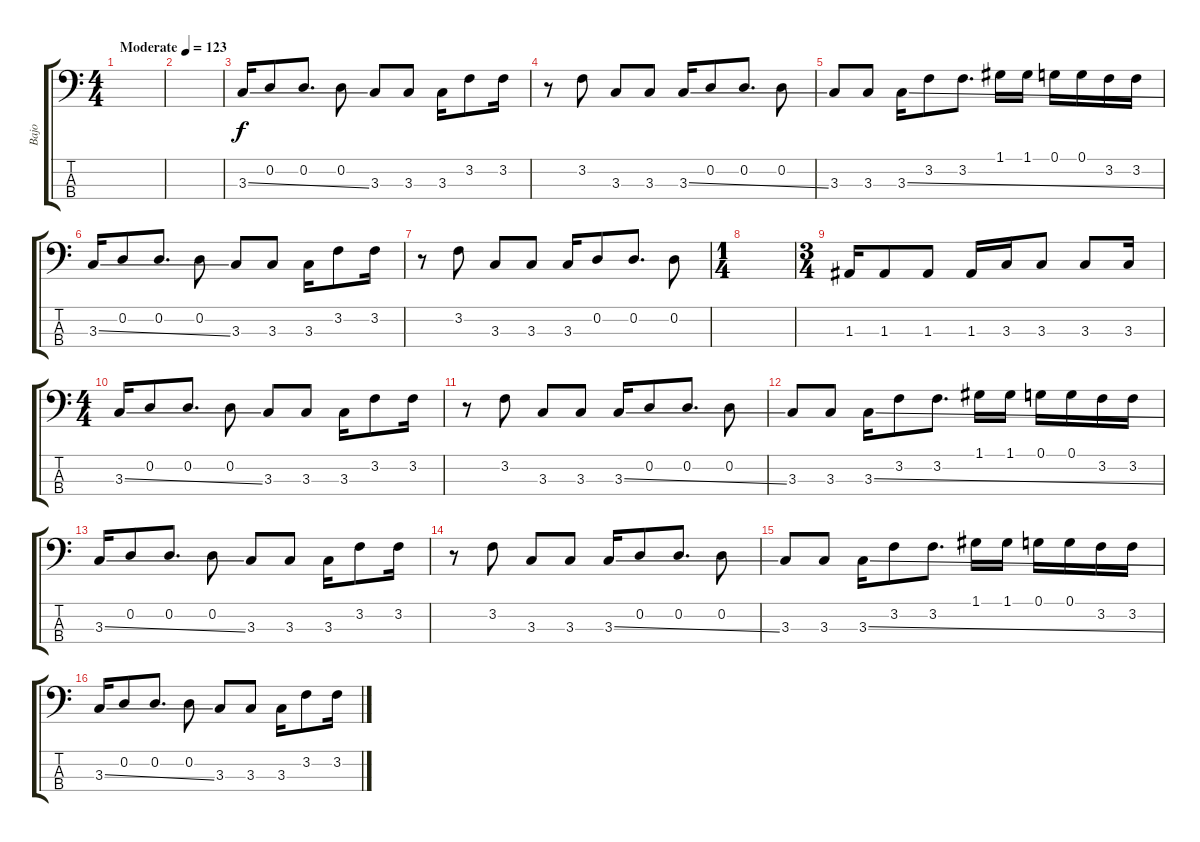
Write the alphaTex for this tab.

\track ("Bajo" "Bajo") {instrument electricbasspick}
\staff {score tabs}
\tuning (G2 D2 A1 E1) {hide}
\ts (4 4)
\tempo (123 "Moderate")
\clef f4
\ks c
|
|
3.3{ss}.16 0.2.8 0.2.8{d} 0.2.8 3.3.8 3.3.8 3.3.16 3.2.8 3.2.16 |
r.8 3.2.8 3.3.8 3.3.8 3.3{ss}.16 0.2.8 0.2.8{d} 0.2.8 |
3.3.8 3.3.8 3.3{ss}.16 3.2.8 3.2.8{d} 1.1.16 1.1.16 0.1.16 0.1.16 3.2.16 3.2.16 |
3.3{ss}.16 0.2.8 0.2.8{d} 0.2.8 3.3.8 3.3.8 3.3.16 3.2.8 3.2.16 |
r.8 3.2.8 3.3.8 3.3.8 3.3.16 0.2.8 0.2.8{d} 0.2.8 |
\ts (1 4)
|
\ts (3 4)
1.3.16 1.3.8 1.3.8 1.3.16 3.3.16 3.3.8 3.3.8 3.3.16 |
\ts (4 4)
3.3{ss}.16 0.2.8 0.2.8{d} 0.2.8 3.3.8 3.3.8 3.3.16 3.2.8 3.2.16 |
r.8 3.2.8 3.3.8 3.3.8 3.3{ss}.16 0.2.8 0.2.8{d} 0.2.8 |
3.3.8 3.3.8 3.3{ss}.16 3.2.8 3.2.8{d} 1.1.16 1.1.16 0.1.16 0.1.16 3.2.16 3.2.16 |
3.3{ss}.16 0.2.8 0.2.8{d} 0.2.8 3.3.8 3.3.8 3.3.16 3.2.8 3.2.16 |
r.8 3.2.8 3.3.8 3.3.8 3.3{ss}.16 0.2.8 0.2.8{d} 0.2.8 |
3.3.8 3.3.8 3.3{ss}.16 3.2.8 3.2.8{d} 1.1.16 1.1.16 0.1.16 0.1.16 3.2.16 3.2.16 |
3.3{ss}.16 0.2.8 0.2.8{d} 0.2.8 3.3.8 3.3.8 3.3.16 3.2.8 3.2.16
